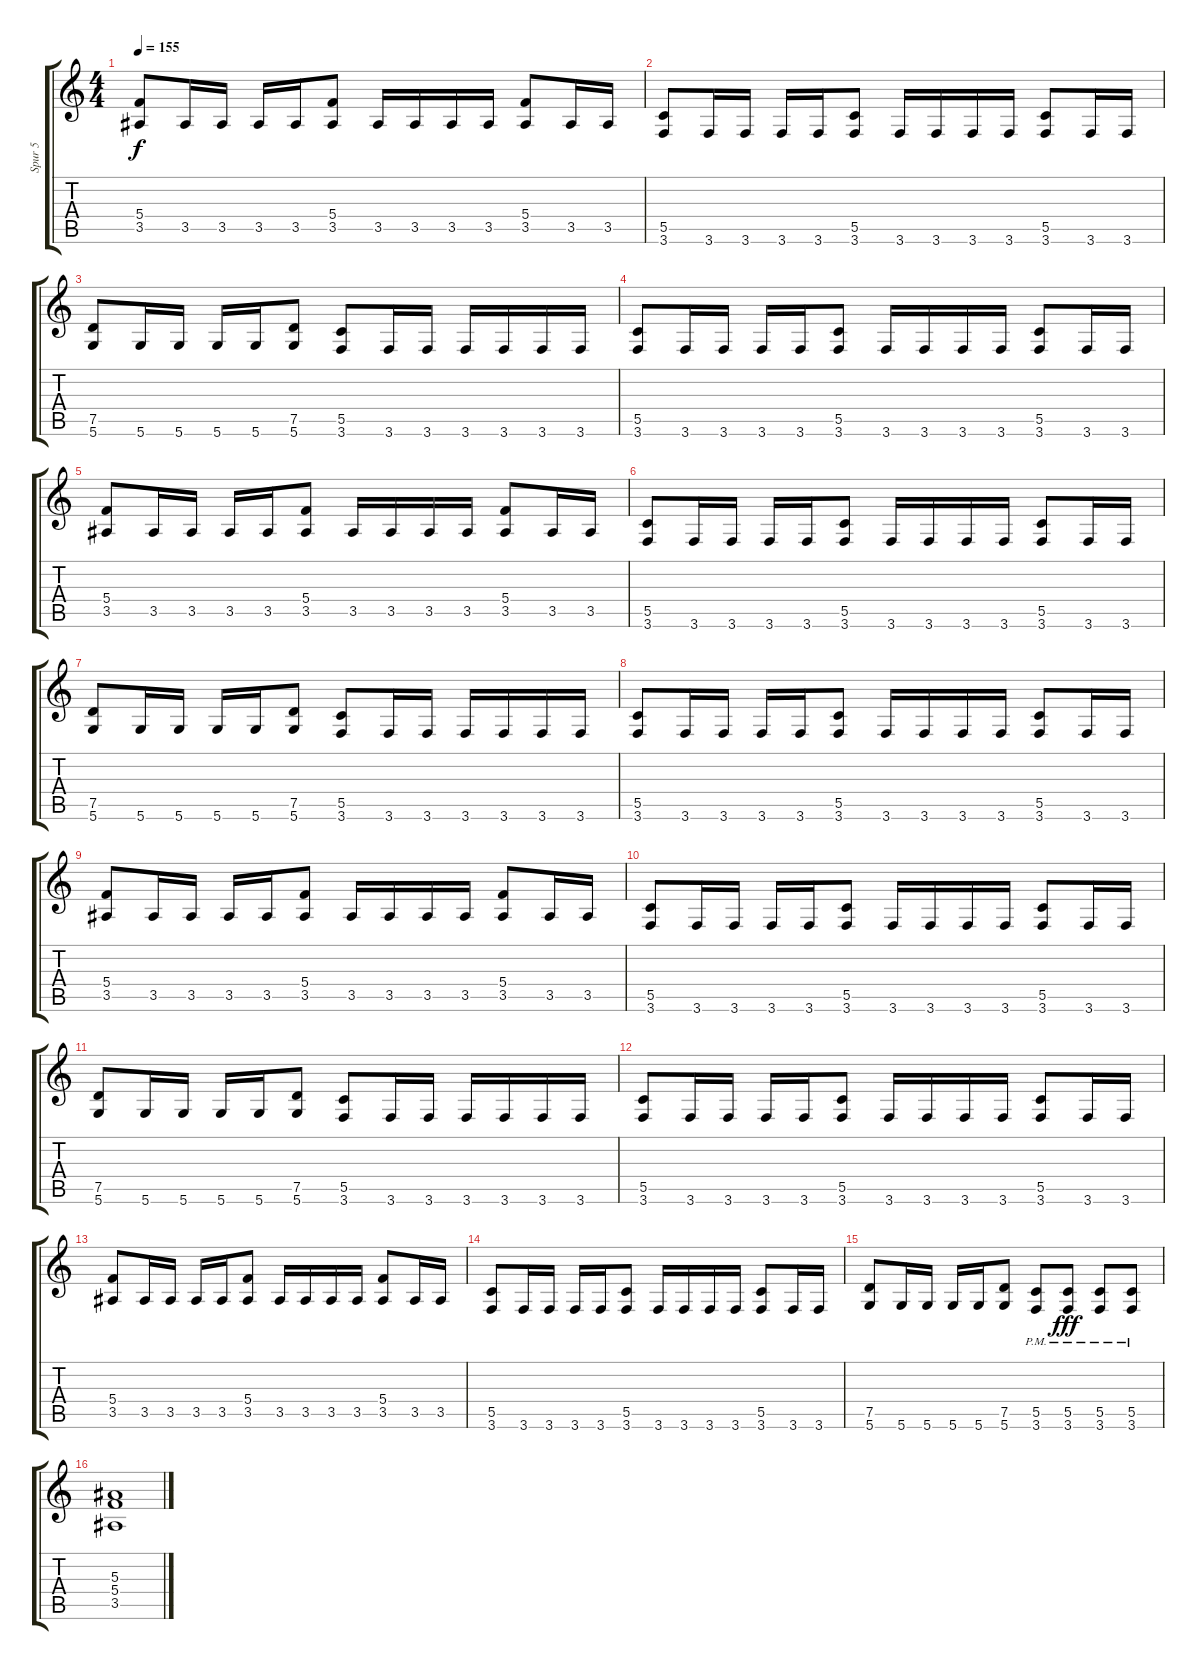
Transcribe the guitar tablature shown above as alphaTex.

\track ("Spur 5" "Spur 5") {instrument distortionguitar}
\staff {score tabs}
\tuning (D4 A3 F3 C3 G2 D2) {hide}
\ts (4 4)
\tempo 155
\clef g2
\ks c
(5.4 3.5).8{dy f} 3.5.16 3.5.16 3.5.16 3.5.16 (5.4 3.5).8 3.5.16 3.5.16 3.5.16 3.5.16 (5.4 3.5).8 3.5.16 3.5.16 |
(5.5 3.6).8 3.6.16 3.6.16 3.6.16 3.6.16 (5.5 3.6).8 3.6.16 3.6.16 3.6.16 3.6.16 (5.5 3.6).8 3.6.16 3.6.16 |
(7.5 5.6).8 5.6.16 5.6.16 5.6.16 5.6.16 (7.5 5.6).8 (5.5 3.6).8 3.6.16 3.6.16 3.6.16 3.6.16 3.6.16 3.6.16 |
(5.5 3.6).8 3.6.16 3.6.16 3.6.16 3.6.16 (5.5 3.6).8 3.6.16 3.6.16 3.6.16 3.6.16 (5.5 3.6).8 3.6.16 3.6.16 |
(5.4 3.5).8 3.5.16 3.5.16 3.5.16 3.5.16 (5.4 3.5).8 3.5.16 3.5.16 3.5.16 3.5.16 (5.4 3.5).8 3.5.16 3.5.16 |
(5.5 3.6).8 3.6.16 3.6.16 3.6.16 3.6.16 (5.5 3.6).8 3.6.16 3.6.16 3.6.16 3.6.16 (5.5 3.6).8 3.6.16 3.6.16 |
(7.5 5.6).8 5.6.16 5.6.16 5.6.16 5.6.16 (7.5 5.6).8 (5.5 3.6).8 3.6.16 3.6.16 3.6.16 3.6.16 3.6.16 3.6.16 |
(5.5 3.6).8 3.6.16 3.6.16 3.6.16 3.6.16 (5.5 3.6).8 3.6.16 3.6.16 3.6.16 3.6.16 (5.5 3.6).8 3.6.16 3.6.16 |
(5.4 3.5).8 3.5.16 3.5.16 3.5.16 3.5.16 (5.4 3.5).8 3.5.16 3.5.16 3.5.16 3.5.16 (5.4 3.5).8 3.5.16 3.5.16 |
(5.5 3.6).8 3.6.16 3.6.16 3.6.16 3.6.16 (5.5 3.6).8 3.6.16 3.6.16 3.6.16 3.6.16 (5.5 3.6).8 3.6.16 3.6.16 |
(7.5 5.6).8 5.6.16 5.6.16 5.6.16 5.6.16 (7.5 5.6).8 (5.5 3.6).8 3.6.16 3.6.16 3.6.16 3.6.16 3.6.16 3.6.16 |
(5.5 3.6).8 3.6.16 3.6.16 3.6.16 3.6.16 (5.5 3.6).8 3.6.16 3.6.16 3.6.16 3.6.16 (5.5 3.6).8 3.6.16 3.6.16 |
(5.4 3.5).8 3.5.16 3.5.16 3.5.16 3.5.16 (5.4 3.5).8 3.5.16 3.5.16 3.5.16 3.5.16 (5.4 3.5).8 3.5.16 3.5.16 |
(5.5 3.6).8 3.6.16 3.6.16 3.6.16 3.6.16 (5.5 3.6).8 3.6.16 3.6.16 3.6.16 3.6.16 (5.5 3.6).8 3.6.16 3.6.16 |
(7.5 5.6).8 5.6.16 5.6.16 5.6.16 5.6.16 (7.5 5.6).8 (5.5{pm} 3.6{pm}).8 (5.5{pm} 3.6{pm}).8{dy fff} (5.5{pm} 3.6{pm}).8 (5.5{pm} 3.6).8 |
(5.3 5.4 3.5).1
